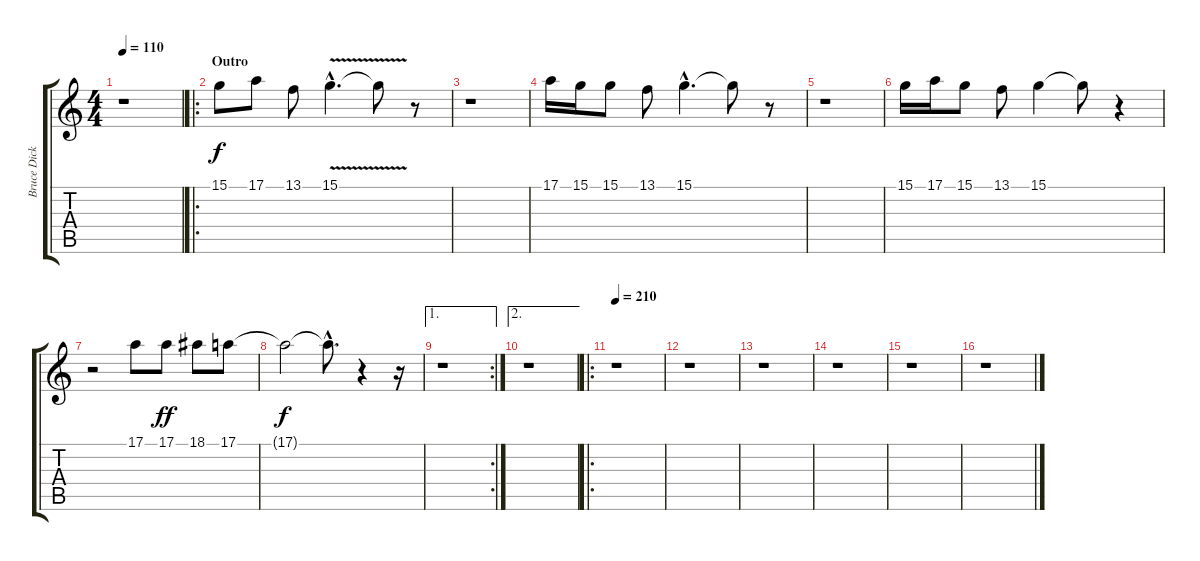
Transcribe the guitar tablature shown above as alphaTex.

\track ("Bruce Dickinson" "Bruce Dick") {instrument violin}
\staff {score tabs}
\tuning (E4 B3 G3 D3 A2 E2) {hide}
\ts (4 4)
\tempo 110
\clef g2
\ks c
r.1{dy ff} |
\ro
\section ("" "Outro")
15.1.8{dy f} 17.1.8 13.1.8 15.1{v hac}.4{d} 15.1{t}.8 r.8 |
r.1 |
17.1.16 15.1.16 15.1.8 13.1.8 15.1{hac}.4{d} 15.1{t}.8 r.8 |
r.1 |
15.1.16 17.1.16 15.1.8 13.1.8 15.1.4 15.1{t}.8 r.4 |
r.2 17.1.8 17.1.8{dy ff} 18.1.8 17.1.8 |
17.1{t}.2{dy f} 17.1{hac t}.8{d} r.4 r.16 |
\ae 1
\rc 2
r.1 |
\ae 2
r.1 |
\ro
\tempo 210
r.1 |
r.1 |
r.1 |
r.1 |
r.1 |
r.1
